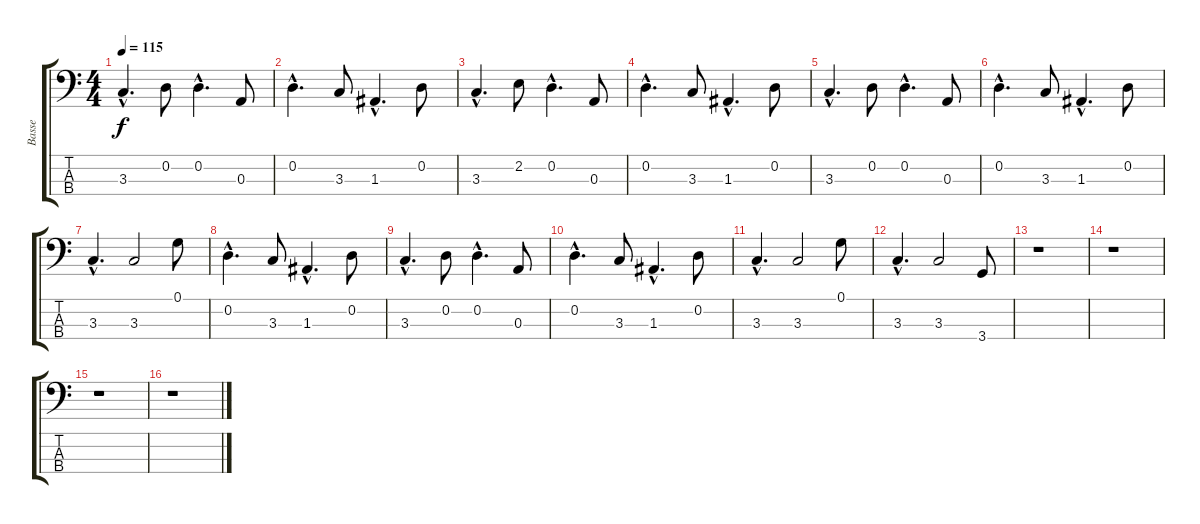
\track ("Basse" "Basse") {instrument fretlessbass}
\staff {score tabs}
\tuning (G2 D2 A1 E1) {hide}
\ts (4 4)
\tempo 115
\clef f4
\ks c
3.3{hac}.4{d dy f} 0.2.8 0.2{hac}.4{d} 0.3.8 |
0.2{hac}.4{d} 3.3.8 1.3{hac}.4{d} 0.2.8 |
3.3{hac}.4{d} 2.2.8 0.2{hac}.4{d} 0.3.8 |
0.2{hac}.4{d} 3.3.8 1.3{hac}.4{d} 0.2.8 |
3.3{hac}.4{d} 0.2.8 0.2{hac}.4{d} 0.3.8 |
0.2{hac}.4{d} 3.3.8 1.3{hac}.4{d} 0.2.8 |
3.3{hac}.4{d} 3.3.2 0.1.8 |
0.2{hac}.4{d} 3.3.8 1.3{hac}.4{d} 0.2.8 |
3.3{hac}.4{d} 0.2.8 0.2{hac}.4{d} 0.3.8 |
0.2{hac}.4{d} 3.3.8 1.3{hac}.4{d} 0.2.8 |
3.3{hac}.4{d} 3.3.2 0.1.8 |
3.3{hac}.4{d} 3.3.2 3.4.8 |
r.1 |
r.1 |
r.1 |
r.1
